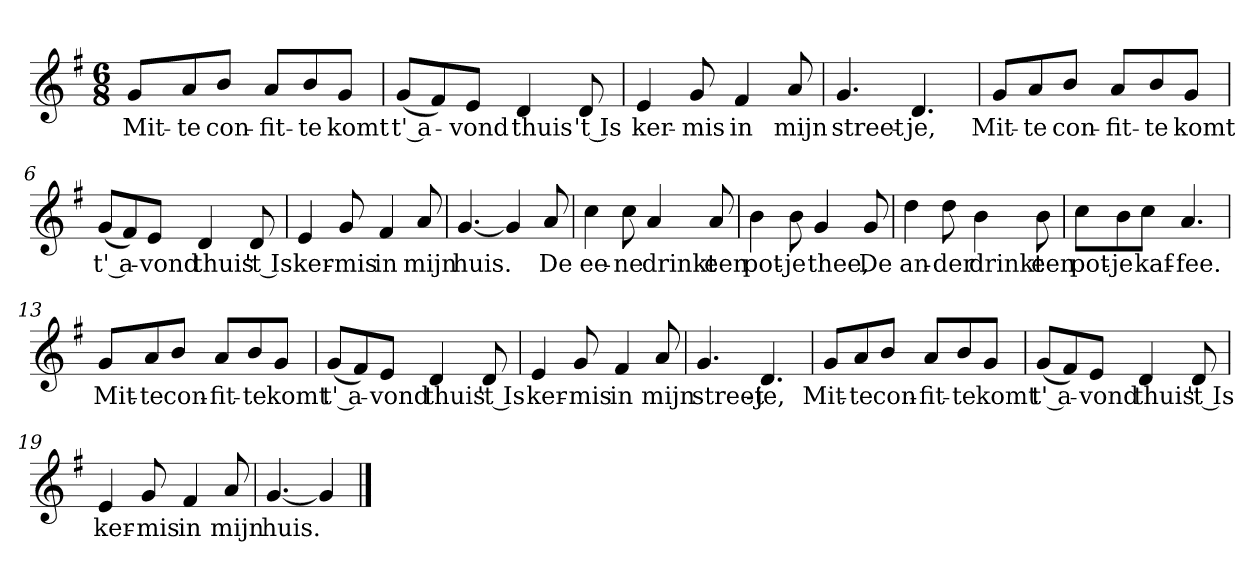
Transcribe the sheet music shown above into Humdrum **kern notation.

**kern	**text
*part1	*part1
*staff1	*staff1
*clefG2	*
*k[f#]	*
*G:	*
*M6/8	*
*MM120	*
=1	=1
8g/L	Mit-
8a/	-te
8b/J	con-
8a/L	-fit-
8b/	-te
8g/J	komt
=2	=2
(8g/L	t' a-
8f#/)	.
8e/J	-vond
4d	thuis
8d	't Is
=3	=3
4e	ker-
8g	-mis
4f#	in
8a	mijn
=4	=4
4.g	street-
4.d	-je,
=5	=5
8g/L	Mit-
8a/	-te
8b/J	con-
8a/L	-fit-
8b/	-te
8g/J	komt
=6	=6
(8g/L	t' a-
8f#/)	.
8e/J	-vond
4d	thuis
8d	't Is
=7	=7
4e	ker-
8g	-mis
4f#	in
8a	mijn
=8	=8
[4.g	huis.
4g]	.
8a	De
=9	=9
4cc	ee-
8cc	-ne
4a	drinkt
8a	een
=10	=10
4b	pot-
8b	-je
4g	thee,
8g	De
=11	=11
4dd	an-
8dd	-der
4b	drinkt
8b	een
=12	=12
8cc\L	pot-
8b\	-je
8cc\J	kaf-
4.a	-fee.
=13	=13
8g/L	Mit-
8a/	-te
8b/J	con-
8a/L	-fit-
8b/	-te
8g/J	komt
=14	=14
(8g/L	t' a-
8f#/)	.
8e/J	-vond
4d	thuis
8d	't Is
=15	=15
4e	ker-
8g	-mis
4f#	in
8a	mijn
=16	=16
4.g	street-
4.d	-je,
=17	=17
8g/L	Mit-
8a/	-te
8b/J	con-
8a/L	-fit-
8b/	-te
8g/J	komt
=18	=18
(8g/L	t' a-
8f#/)	.
8e/J	-vond
4d	thuis
8d	't Is
=19	=19
4e	ker-
8g	-mis
4f#	in
8a	mijn
=20	=20
[4.g	huis.
4g]	.
==	==
*-	*-
